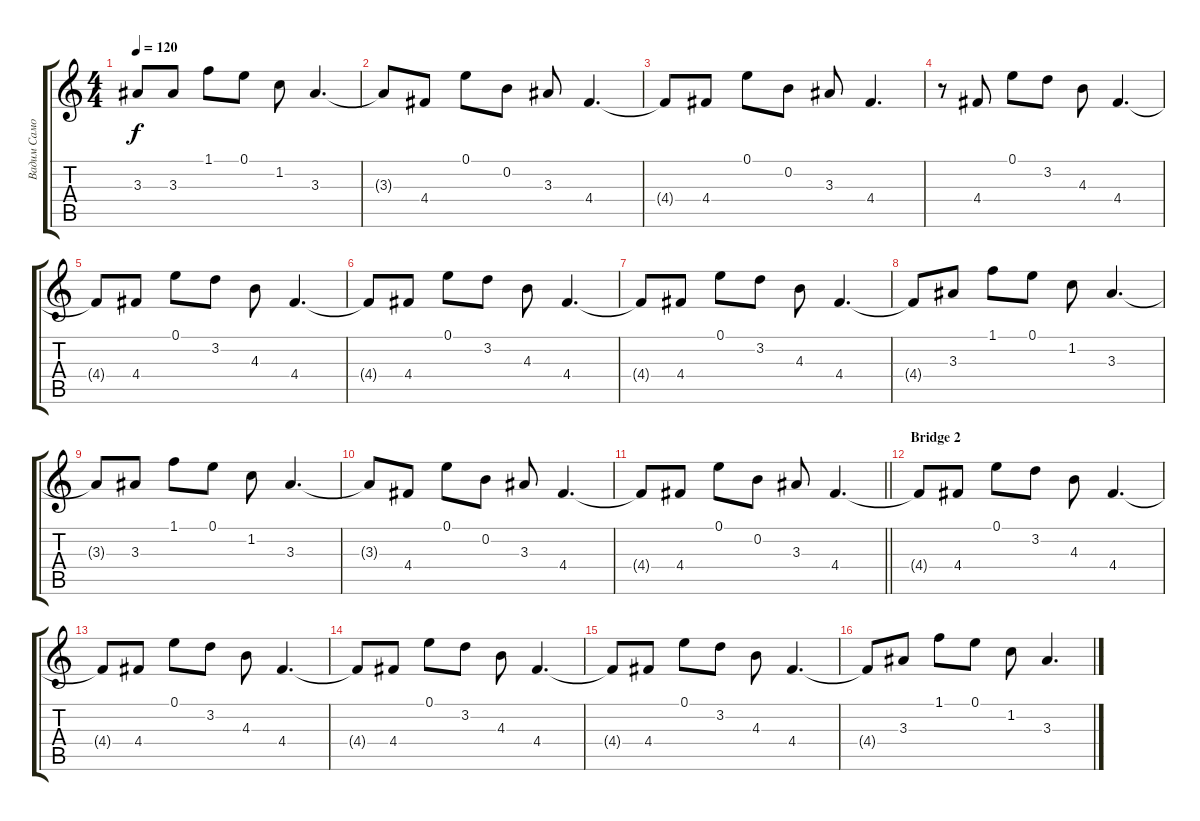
\track ("Вадим Самойлов" "Вадим Само") {instrument electricguitarclean}
\staff {score tabs}
\tuning (E4 B3 G3 D3 A2 E2) {hide}
\ts (4 4)
\tempo 120
\clef g2
\ks c
3.3{t}.8{dy f} 3.3.8 1.1.8 0.1.8 1.2.8 3.3.4{d} |
3.3{t}.8 4.4.8 0.1.8 0.2.8 3.3.8 4.4.4{d} |
4.4{t}.8 4.4.8 0.1.8 0.2.8 3.3.8 4.4.4{d} |
r.8 4.4.8 0.1.8 3.2.8 4.3.8 4.4.4{d} |
4.4{t}.8 4.4.8 0.1.8 3.2.8 4.3.8 4.4.4{d} |
4.4{t}.8 4.4.8 0.1.8 3.2.8 4.3.8 4.4.4{d} |
4.4{t}.8 4.4.8 0.1.8 3.2.8 4.3.8 4.4.4{d} |
4.4{t}.8 3.3.8 1.1.8 0.1.8 1.2.8 3.3.4{d} |
3.3{t}.8 3.3.8 1.1.8 0.1.8 1.2.8 3.3.4{d} |
3.3{t}.8 4.4.8 0.1.8 0.2.8 3.3.8 4.4.4{d} |
\barLineRight lightlight
4.4{t}.8 4.4.8 0.1.8 0.2.8 3.3.8 4.4.4{d} |
\section ("" "Bridge 2")
4.4{t}.8 4.4.8 0.1.8 3.2.8 4.3.8 4.4.4{d} |
4.4{t}.8 4.4.8 0.1.8 3.2.8 4.3.8 4.4.4{d} |
4.4{t}.8 4.4.8 0.1.8 3.2.8 4.3.8 4.4.4{d} |
4.4{t}.8 4.4.8 0.1.8 3.2.8 4.3.8 4.4.4{d} |
4.4{t}.8 3.3.8 1.1.8 0.1.8 1.2.8 3.3.4{d}
